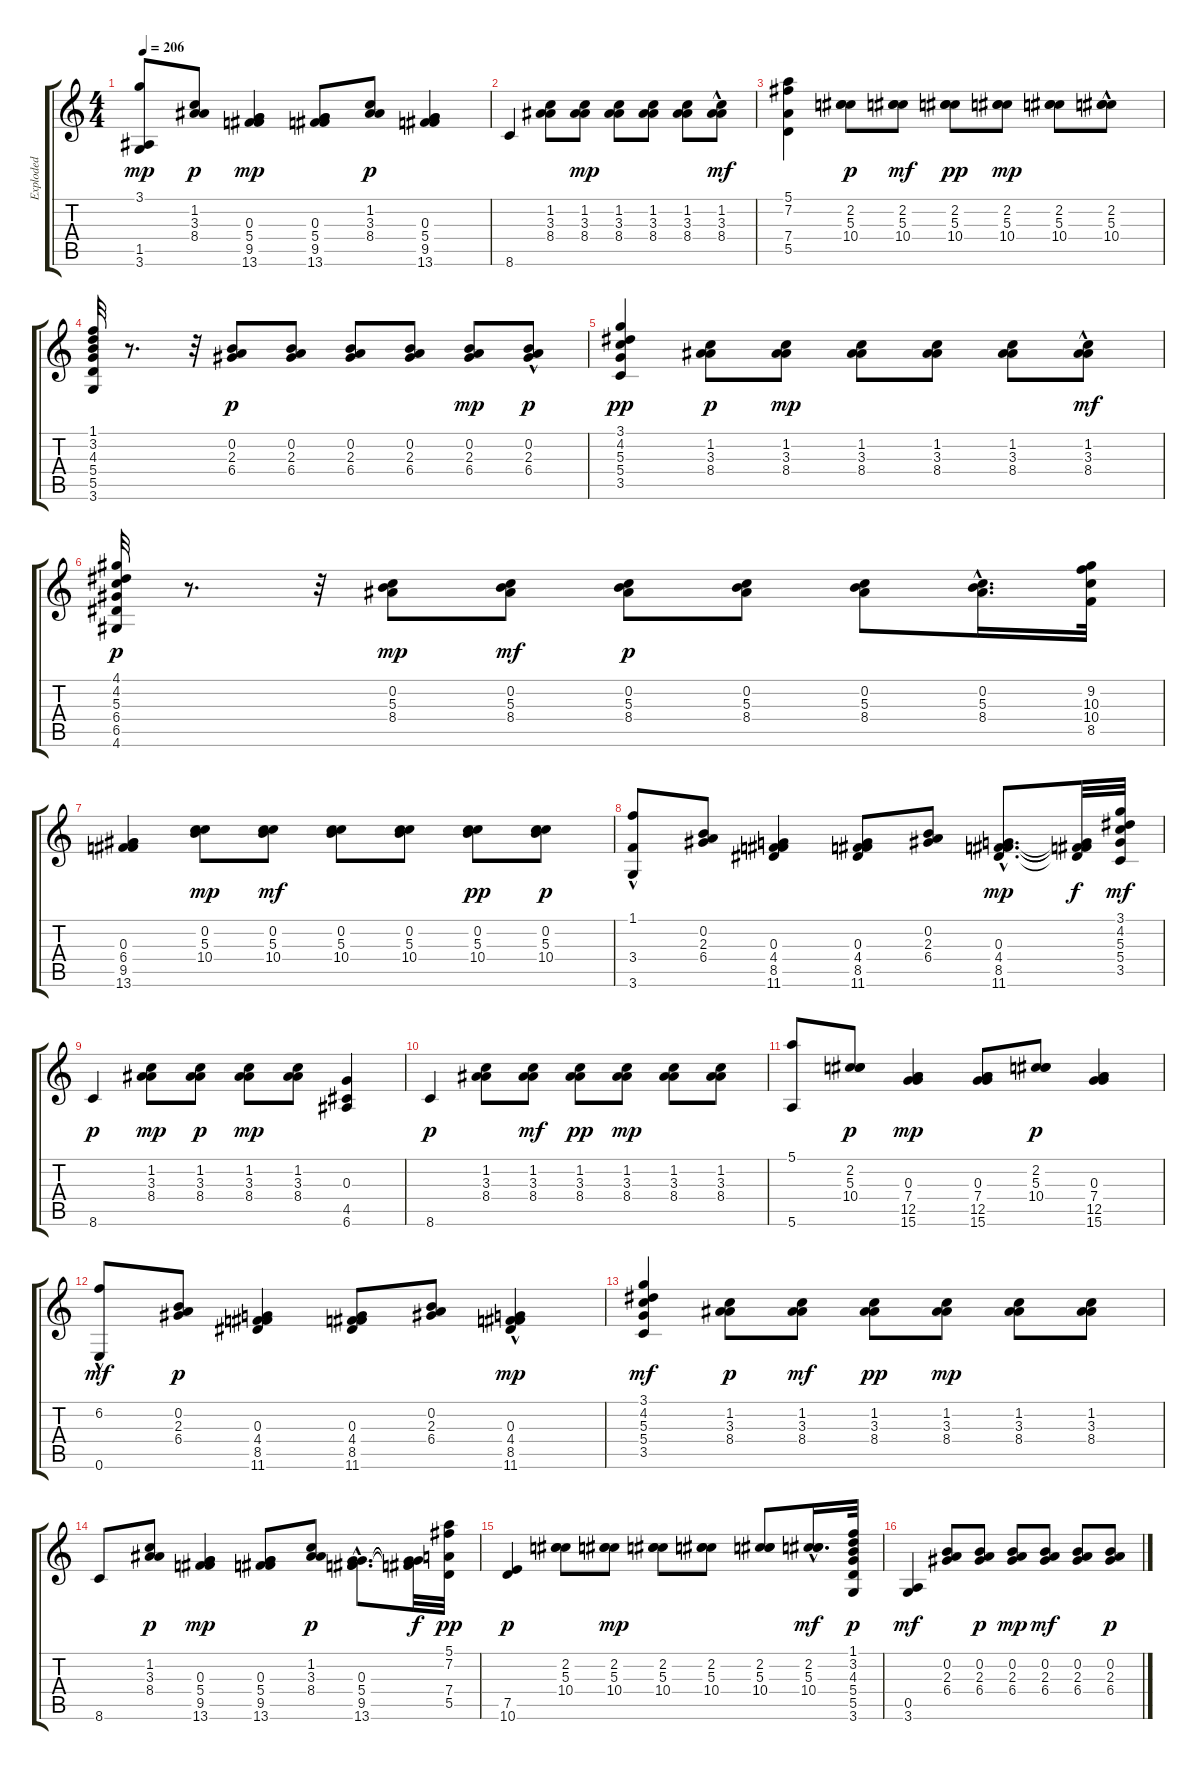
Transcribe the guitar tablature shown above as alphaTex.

\track ("Exploded" "Exploded") {instrument electricguitarclean}
\staff {score tabs}
\tuning (E4 B3 G3 D3 A2 E2) {hide}
\ts (4 4)
\tempo 206
\clef g2
\ks c
(3.1 1.5 3.6).8{dy mp} (1.2 3.3 8.4).8{dy p} (0.3 5.4 9.5 13.6).4{dy mp} (0.3 5.4 9.5 13.6).8 (1.2 3.3 8.4).8{dy p} (0.3 5.4 9.5 13.6).4 |
8.6.4 (1.2 3.3 8.4).8 (1.2 3.3 8.4).8{dy mp} (1.2 3.3 8.4).8 (1.2 3.3 8.4).8 (1.2 3.3 8.4).8 (1.2 3.3{hac} 8.4{hac}).8{dy mf} |
(5.1 7.2 7.4 5.5).4 (2.2 5.3 10.4).8{dy p} (2.2 5.3 10.4).8{dy mf} (2.2 5.3 10.4).8{dy pp} (2.2 5.3 10.4).8{dy mp} (2.2 5.3 10.4).8 (2.2{hac} 5.3 10.4{hac}).8 |
(1.1 3.2 4.3 5.4 5.5 3.6).32 r.8{d} r.32 (0.2 2.3 6.4).8{dy p} (0.2 2.3 6.4).8 (0.2 2.3 6.4).8 (0.2 2.3 6.4).8 (0.2 2.3 6.4).8{dy mp} (0.2 2.3{hac} 6.4{hac}).8{dy p} |
(3.1 4.2 5.3 5.4 3.5).4{dy pp} (1.2 3.3 8.4).8{dy p} (1.2 3.3 8.4).8{dy mp} (1.2 3.3 8.4).8 (1.2 3.3 8.4).8 (1.2 3.3 8.4).8 (1.2 3.3{hac} 8.4{hac}).8{dy mf} |
(4.1 4.2 5.3 6.4 6.5 4.6).32{dy p} r.8{d} r.32 (0.2 5.3 8.4).8{dy mp} (0.2 5.3 8.4).8{dy mf} (0.2 5.3 8.4).8{dy p} (0.2 5.3 8.4).8 (0.2 5.3 8.4).8 (0.2{hac} 5.3{hac} 8.4{hac}).16{d} (9.2 10.3 10.4 8.5).32 |
(0.3 6.4 9.5 13.6).4 (0.2 5.3 10.4).8{dy mp} (0.2 5.3 10.4).8{dy mf} (0.2 5.3 10.4).8 (0.2 5.3 10.4).8 (0.2 5.3 10.4).8{dy pp} (0.2 5.3 10.4).8{dy p} |
(1.1 3.4 3.6{hac}).8 (0.2 2.3 6.4).8 (0.3 4.4 8.5 11.6).4 (0.3 4.4 8.5 11.6).8 (0.2 2.3 6.4).8 (0.3{hac} 4.4{hac} 8.5{hac} 11.6{hac}).8{d dy mp} (0.3{t} 4.4{t} 8.5{t} 11.6{t}).32{dy f} (3.1 4.2 5.3 5.4 3.5).32{dy mf} |
8.6.4{dy p} (1.2 3.3 8.4).8{dy mp} (1.2 3.3 8.4).8{dy p} (1.2 3.3 8.4).8{dy mp} (1.2 3.3 8.4).8 (0.3 4.5 6.6).4 |
8.6.4{dy p} (1.2 3.3 8.4).8 (1.2 3.3 8.4).8{dy mf} (1.2 3.3 8.4).8{dy pp} (1.2 3.3 8.4).8{dy mp} (1.2 3.3 8.4).8 (1.2 3.3 8.4).8 |
(5.1 5.6).8 (2.2 5.3 10.4).8{dy p} (0.3 7.4 12.5 15.6).4{dy mp} (0.3 7.4 12.5 15.6).8 (2.2 5.3 10.4).8{dy p} (0.3 7.4 12.5 15.6).4 |
(6.2 0.6{hac}).8{dy mf} (0.2 2.3 6.4).8{dy p} (0.3 4.4 8.5 11.6).4 (0.3 4.4 8.5 11.6).8 (0.2 2.3 6.4).8 (0.3 4.4 8.5{hac} 11.6{hac}).4{dy mp} |
(3.1 4.2 5.3 5.4 3.5).4{dy mf} (1.2 3.3 8.4).8{dy p} (1.2 3.3 8.4).8{dy mf} (1.2 3.3 8.4).8{dy pp} (1.2 3.3 8.4).8{dy mp} (1.2 3.3 8.4).8 (1.2 3.3 8.4).8 |
8.6.8 (1.2 3.3 8.4).8{dy p} (0.3 5.4 9.5 13.6).4{dy mp} (0.3 5.4 9.5 13.6).8 (1.2 3.3 8.4).8{dy p} (0.3{hac} 5.4{hac} 9.5{hac} 13.6{hac}).8{d} (0.3{t} 5.4{t} 9.5{t} 13.6{t}).32{dy f} (5.1 7.2 7.4 5.5).32{dy pp} |
(7.5 10.6).4{dy p} (2.2 5.3 10.4).8 (2.2 5.3 10.4).8{dy mp} (2.2 5.3 10.4).8 (2.2 5.3 10.4).8 (2.2 5.3 10.4).8 (2.2{hac} 5.3{hac} 10.4{hac}).16{d dy mf} (1.1 3.2 4.3 5.4 5.5 3.6).32{dy p} |
(0.5 3.6).4{dy mf} (0.2 2.3 6.4).8 (0.2 2.3 6.4).8{dy p} (0.2 2.3 6.4).8{dy mp} (0.2 2.3 6.4).8{dy mf} (0.2 2.3 6.4).8 (0.2 2.3 6.4).8{dy p}
